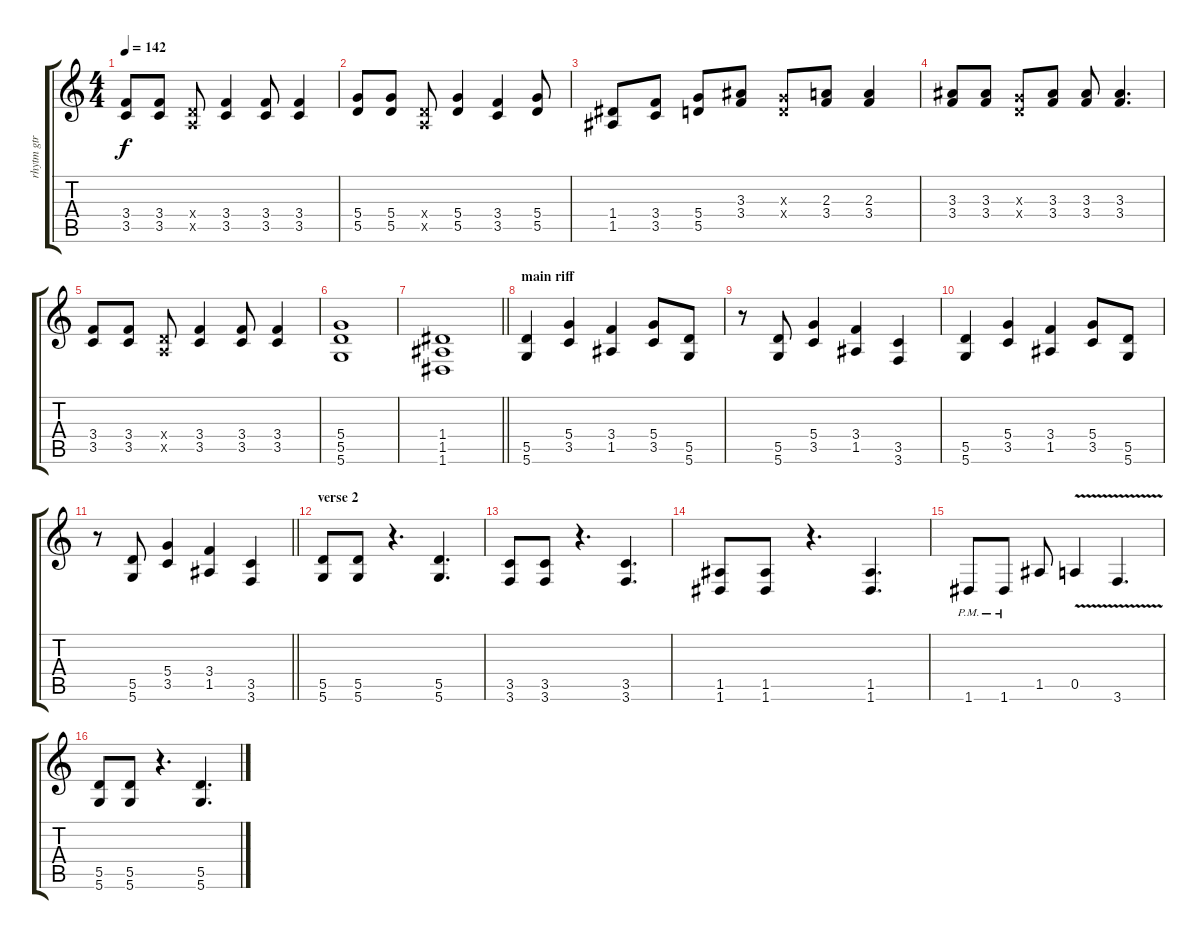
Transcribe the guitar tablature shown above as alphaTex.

\track ("rhytm gtr" "rhytm gtr") {instrument distortionguitar}
\staff {score tabs}
\tuning (E4 B3 G3 D3 A2 D2) {hide}
\ts (4 4)
\tempo 142
\clef g2
\ks c
(3.4 3.5).8{dy f} (3.4 3.5).8 (0.4{x} 0.5{x}).8 (3.4 3.5).4 (3.4 3.5).8 (3.4 3.5).4 |
(5.4 5.5).8 (5.4 5.5).8 (0.4{x} 0.5{x}).8 (5.4 5.5).4 (3.4 3.5).4 (5.4 5.5).8 |
(1.4 1.5).8 (3.4 3.5).8 (5.4 5.5).8 (3.3 3.4).8 (0.3{x} 0.4{x}).8 (2.3 3.4).8 (2.3 3.4).4 |
(3.3 3.4).8 (3.3 3.4).8 (0.3{x} 0.4{x}).8 (3.3 3.4).8 (3.3 3.4).8 (3.3 3.4).4{d} |
(3.4 3.5).8 (3.4 3.5).8 (0.4{x} 0.5{x}).8 (3.4 3.5).4 (3.4 3.5).8 (3.4 3.5).4 |
(5.4 5.5 5.6).1 |
\barLineRight lightlight
(1.4 1.5 1.6).1 |
\section ("" "main riff")
(5.5 5.6).4{volume 15} (5.4 3.5).4 (3.4 1.5).4 (5.4 3.5).8 (5.5 5.6).8 |
r.8 (5.5 5.6).8 (5.4 3.5).4 (3.4 1.5).4 (3.5 3.6).4 |
(5.5 5.6).4 (5.4 3.5).4 (3.4 1.5).4 (5.4 3.5).8 (5.5 5.6).8 |
\barLineRight lightlight
r.8 (5.5 5.6).8 (5.4 3.5).4 (3.4 1.5).4 (3.5 3.6).4 |
\section ("" "verse 2")
(5.5 5.6).8 (5.5 5.6).8 r.4{d} (5.5 5.6).4{d} |
(3.5 3.6).8 (3.5 3.6).8 r.4{d} (3.5 3.6).4{d} |
(1.5 1.6).8 (1.5 1.6).8 r.4{d} (1.5 1.6).4{d} |
1.6{pm}.8 1.6{pm}.8 1.5.8 0.5{v}.4 3.6{v}.4{d} |
(5.5 5.6).8 (5.5 5.6).8 r.4{d} (5.5 5.6).4{d}
